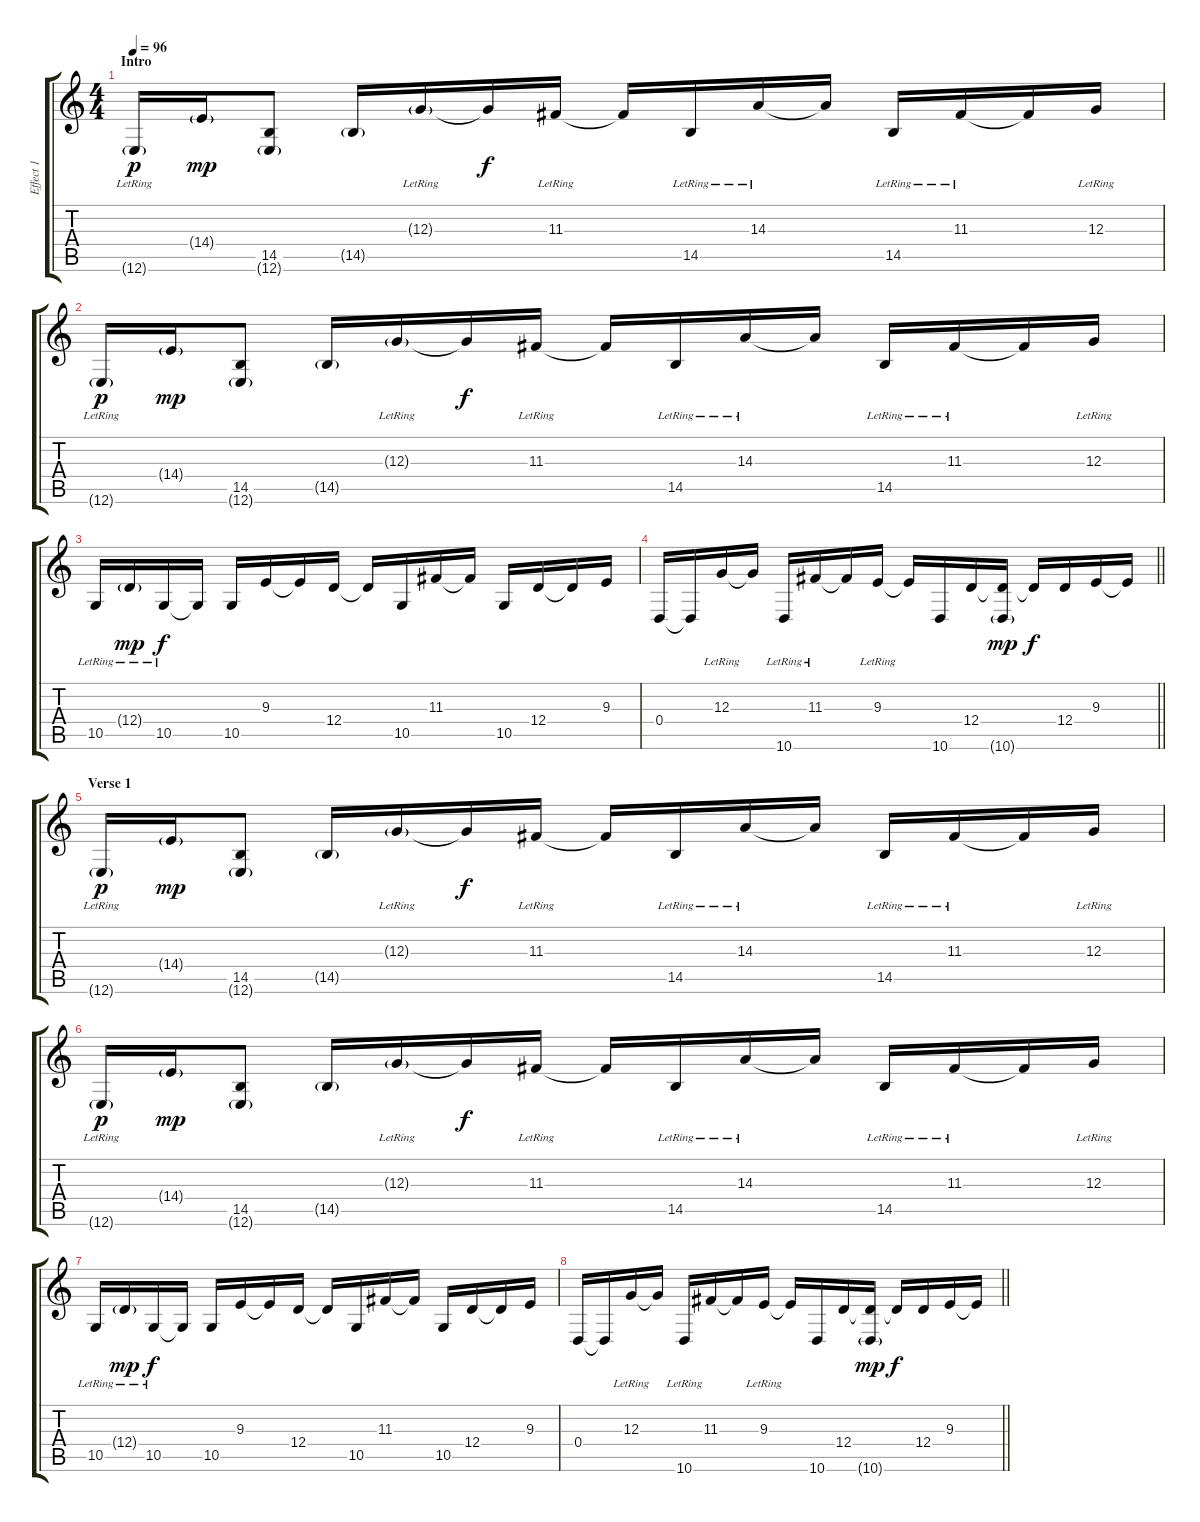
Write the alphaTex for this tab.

\track ("Effect 1" "Effect 1") {mute instrument electricpiano1}
\staff {score tabs}
\tuning (E4 B3 G3 D3 A2 E2) {hide}
\ts (4 4)
\section ("" "Intro")
\tempo 96
\clef g2
\ks c
12.6{g lr}.16{dy p instrument electricpiano1} 14.4{g}.16{dy mp} (14.5 12.6{g}).8 14.5{g}.16 12.3{g lr}.16 12.3{t}.16{dy f} 11.3{lr}.16 11.3{t}.16 14.5{lr}.16 14.3{lr}.16 14.3{t}.16 14.5{lr}.16 11.3{lr}.16 11.3{t}.16 12.3{lr}.16 |
12.6{g lr}.16{dy p} 14.4{g}.16{dy mp} (14.5 12.6{g}).8 14.5{g}.16 12.3{g lr}.16 12.3{t}.16{dy f} 11.3{lr}.16 11.3{t}.16 14.5{lr}.16 14.3{lr}.16 14.3{t}.16 14.5{lr}.16 11.3{lr}.16 11.3{t}.16 12.3{lr}.16 |
10.5{lr}.16 12.4{g lr}.16{dy mp} 10.5{lr}.16{dy f} 10.5{t}.16 10.5.16 9.3.16 9.3{t}.16 12.4.16 12.4{t}.16 10.5.16 11.3.16 11.3{t}.16 10.5.16 12.4.16 12.4{t}.16 9.3.16 |
\barLineRight lightlight
0.4.16 0.4{t}.16 12.3{lr}.16 12.3{t}.16 10.6{lr}.16 11.3{lr}.16 11.3{t}.16 9.3{lr}.16 9.3{t}.16 10.6.16 12.4.16 (12.4{t} 10.6{g}).16{dy mp} 12.4{t}.16{dy f} 12.4.16 9.3.16 9.3{t}.16 |
\section ("" "Verse 1")
12.6{g lr}.16{dy p} 14.4{g}.16{dy mp} (14.5 12.6{g}).8 14.5{g}.16 12.3{g lr}.16 12.3{t}.16{dy f} 11.3{lr}.16 11.3{t}.16 14.5{lr}.16 14.3{lr}.16 14.3{t}.16 14.5{lr}.16 11.3{lr}.16 11.3{t}.16 12.3{lr}.16 |
12.6{g lr}.16{dy p} 14.4{g}.16{dy mp} (14.5 12.6{g}).8 14.5{g}.16 12.3{g lr}.16 12.3{t}.16{dy f} 11.3{lr}.16 11.3{t}.16 14.5{lr}.16 14.3{lr}.16 14.3{t}.16 14.5{lr}.16 11.3{lr}.16 11.3{t}.16 12.3{lr}.16 |
10.5{lr}.16 12.4{g lr}.16{dy mp} 10.5{lr}.16{dy f} 10.5{t}.16 10.5.16 9.3.16 9.3{t}.16 12.4.16 12.4{t}.16 10.5.16 11.3.16 11.3{t}.16 10.5.16 12.4.16 12.4{t}.16 9.3.16 |
\barLineRight lightlight
0.4.16 0.4{t}.16 12.3{lr}.16 12.3{t}.16 10.6{lr}.16 11.3{lr}.16 11.3{t}.16 9.3{lr}.16 9.3{t}.16 10.6.16 12.4.16 (12.4{t} 10.6{g}).16{dy mp} 12.4{t}.16{dy f} 12.4.16 9.3.16 9.3{t}.16
